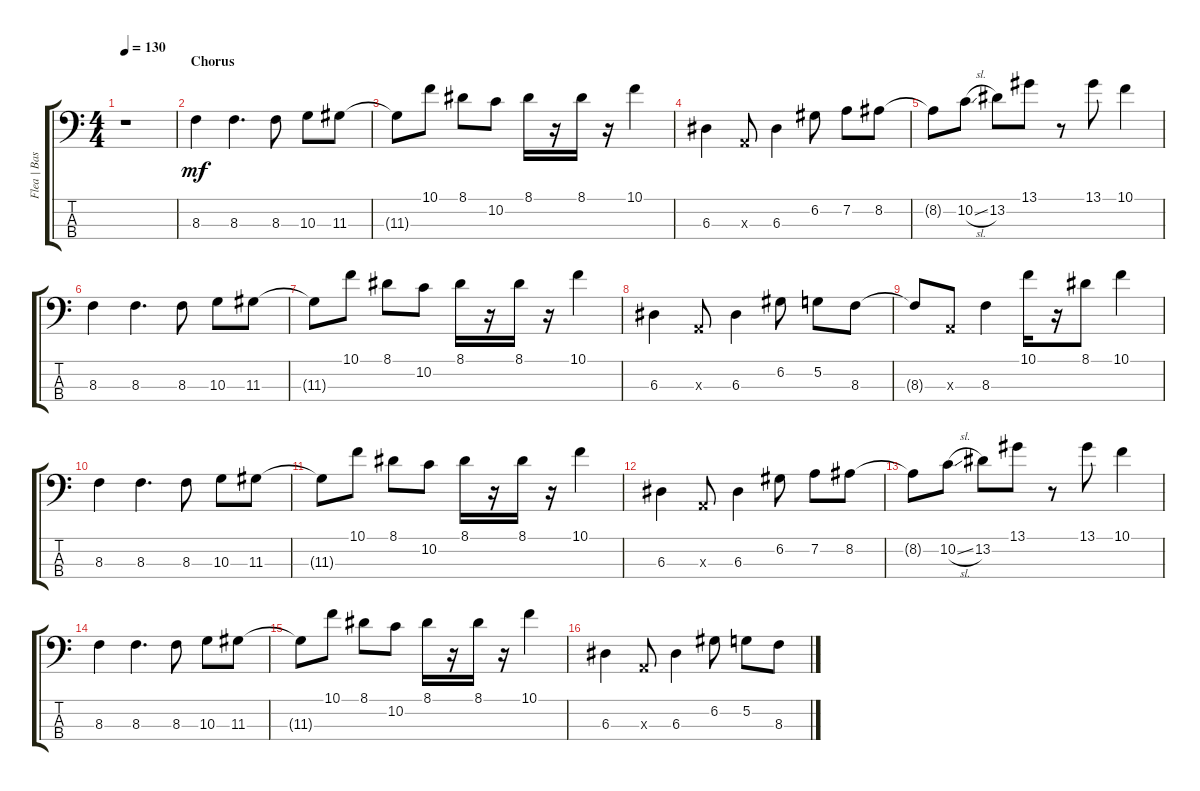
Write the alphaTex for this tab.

\track ("Flea | Bass" "Flea | Bas") {instrument electricbassfinger}
\staff {score tabs}
\tuning (G2 D2 A1 E1) {hide}
\ts (4 4)
\tempo 130
\clef f4
\ks c
r.1{dy mf} |
\section ("" "Chorus")
8.3.4 8.3.4{d} 8.3.8 10.3.8 11.3.8 |
11.3{t}.8 10.1.8 8.1.8 10.2.8 8.1.16 r.16 8.1.16 r.16 10.1.4 |
6.3.4 0.3{x}.8 6.3.4 6.2.8 7.2.8 8.2.8 |
8.2{t}.8 10.2{sl}.8 13.2.8 13.1.8 r.8 13.1.8 10.1.4 |
8.3.4 8.3.4{d} 8.3.8 10.3.8 11.3.8 |
11.3{t}.8 10.1.8 8.1.8 10.2.8 8.1.16 r.16 8.1.16 r.16 10.1.4 |
6.3.4 0.3{x}.8 6.3.4 6.2.8 5.2.8 8.3.8 |
8.3{t}.8 0.3{x}.8 8.3.4 10.1.16 r.16 8.1.8 10.1.4 |
8.3.4 8.3.4{d} 8.3.8 10.3.8 11.3.8 |
11.3{t}.8 10.1.8 8.1.8 10.2.8 8.1.16 r.16 8.1.16 r.16 10.1.4 |
6.3.4 0.3{x}.8 6.3.4 6.2.8 7.2.8 8.2.8 |
8.2{t}.8 10.2{sl}.8 13.2.8 13.1.8 r.8 13.1.8 10.1.4 |
8.3.4 8.3.4{d} 8.3.8 10.3.8 11.3.8 |
11.3{t}.8 10.1.8 8.1.8 10.2.8 8.1.16 r.16 8.1.16 r.16 10.1.4 |
6.3.4 0.3{x}.8 6.3.4 6.2.8 5.2.8 8.3.8
